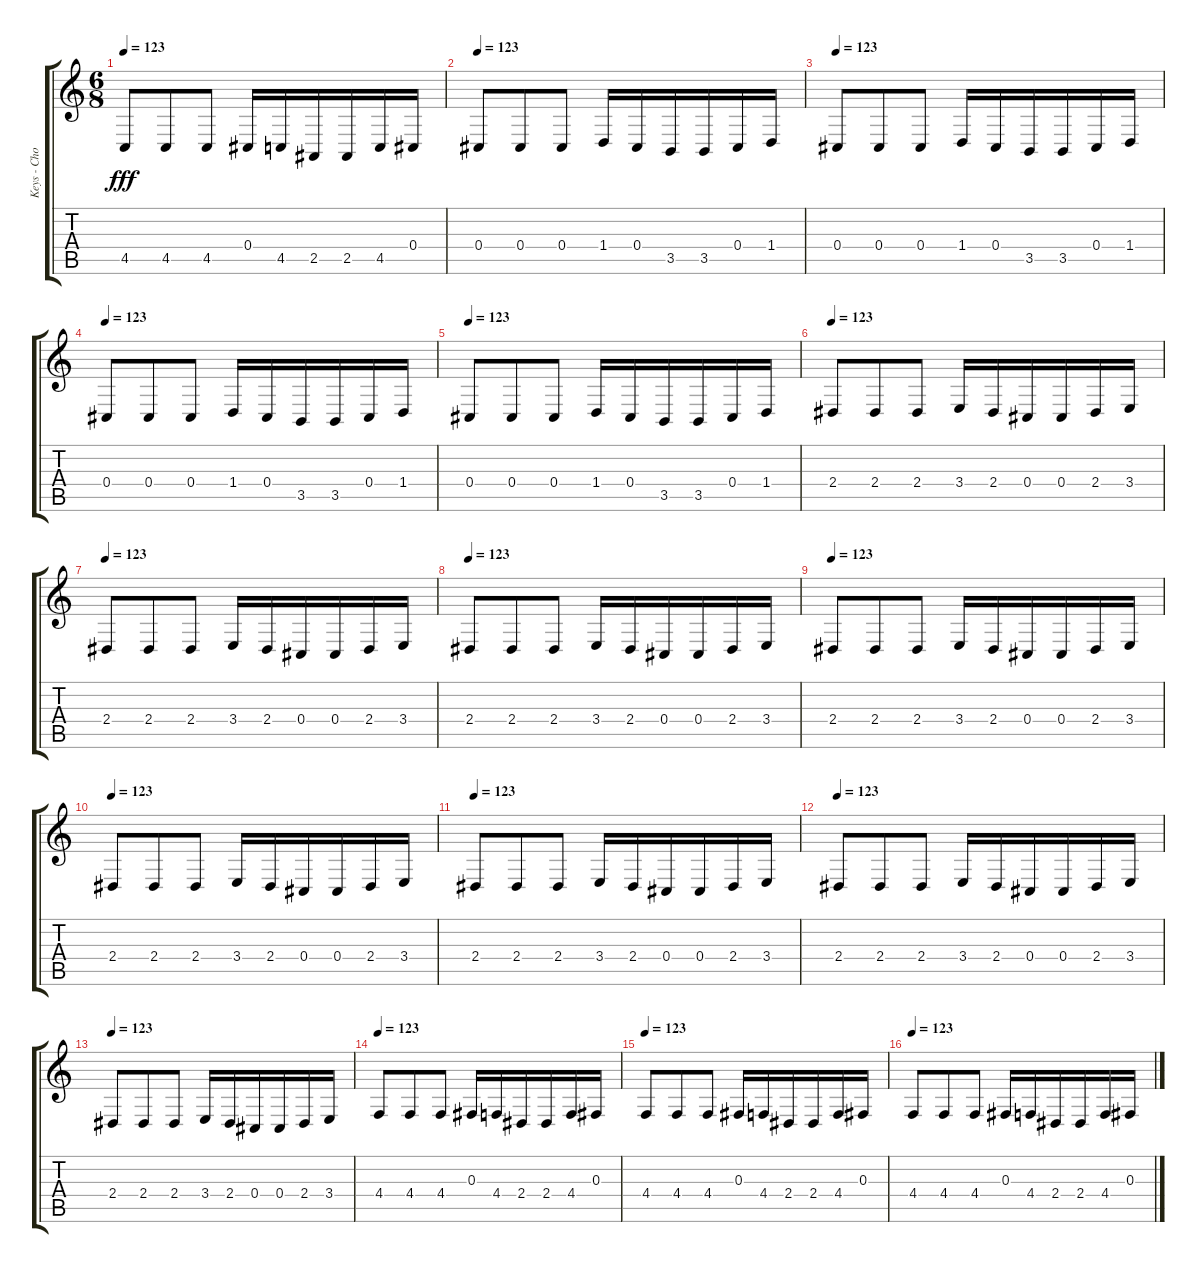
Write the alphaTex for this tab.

\track ("Keys - Chord II" "Keys - Cho") {instrument stringensemble1}
\staff {score tabs}
\tuning (Eb4 Bb3 Gb3 Db3 Ab2 Eb2) {hide}
\ts (6 8)
\tempo 123
\clef g2
\ks c
4.5.8{dy fff instrument acousticgrandpiano} 4.5.8 4.5.8 0.4.16 4.5.16 2.5.16 2.5.16 4.5.16 0.4.16 |
\tempo 123
0.4.8{instrument acousticgrandpiano} 0.4.8 0.4.8 1.4.16 0.4.16 3.5.16 3.5.16 0.4.16 1.4.16 |
\tempo 123
0.4.8{instrument acousticgrandpiano} 0.4.8 0.4.8 1.4.16 0.4.16 3.5.16 3.5.16 0.4.16 1.4.16 |
\tempo 123
0.4.8{instrument acousticgrandpiano} 0.4.8 0.4.8 1.4.16 0.4.16 3.5.16 3.5.16 0.4.16 1.4.16 |
\tempo 123
0.4.8{instrument acousticgrandpiano} 0.4.8 0.4.8 1.4.16 0.4.16 3.5.16 3.5.16 0.4.16 1.4.16 |
\tempo 123
2.4.8{instrument acousticgrandpiano} 2.4.8 2.4.8 3.4.16 2.4.16 0.4.16 0.4.16 2.4.16 3.4.16 |
\tempo 123
2.4.8{instrument acousticgrandpiano} 2.4.8 2.4.8 3.4.16 2.4.16 0.4.16 0.4.16 2.4.16 3.4.16 |
\tempo 123
2.4.8{instrument acousticgrandpiano} 2.4.8 2.4.8 3.4.16 2.4.16 0.4.16 0.4.16 2.4.16 3.4.16 |
\tempo 123
2.4.8{instrument acousticgrandpiano} 2.4.8 2.4.8 3.4.16 2.4.16 0.4.16 0.4.16 2.4.16 3.4.16 |
\tempo 123
2.4.8{instrument acousticgrandpiano} 2.4.8 2.4.8 3.4.16 2.4.16 0.4.16 0.4.16 2.4.16 3.4.16 |
\tempo 123
2.4.8{instrument acousticgrandpiano} 2.4.8 2.4.8 3.4.16 2.4.16 0.4.16 0.4.16 2.4.16 3.4.16 |
\tempo 123
2.4.8{instrument acousticgrandpiano} 2.4.8 2.4.8 3.4.16 2.4.16 0.4.16 0.4.16 2.4.16 3.4.16 |
\tempo 123
2.4.8{instrument acousticgrandpiano} 2.4.8 2.4.8 3.4.16 2.4.16 0.4.16 0.4.16 2.4.16 3.4.16 |
\tempo 123
4.4.8{instrument acousticgrandpiano} 4.4.8 4.4.8 0.3.16 4.4.16 2.4.16 2.4.16 4.4.16 0.3.16 |
\tempo 123
4.4.8{instrument acousticgrandpiano} 4.4.8 4.4.8 0.3.16 4.4.16 2.4.16 2.4.16 4.4.16 0.3.16 |
\tempo 123
4.4.8{instrument acousticgrandpiano} 4.4.8 4.4.8 0.3.16 4.4.16 2.4.16 2.4.16 4.4.16 0.3.16
